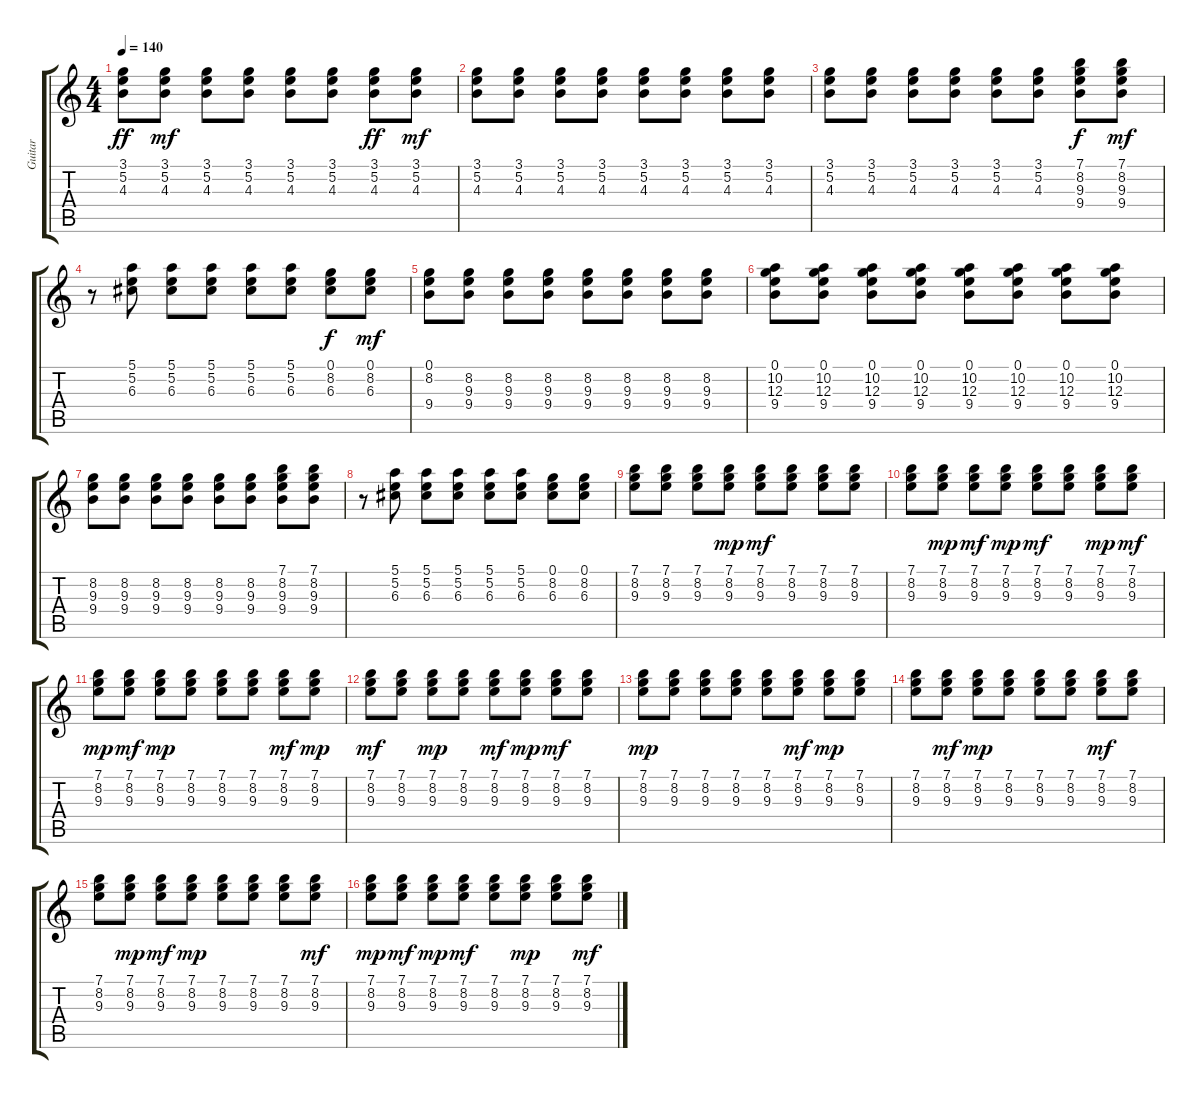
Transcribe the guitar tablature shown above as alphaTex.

\track ("Guitar" "Guitar") {instrument electricguitarclean}
\staff {score tabs}
\tuning (E4 B3 G3 D3 A2 E2) {hide}
\ts (4 4)
\tempo 140
\clef g2
\ks c
(3.1 5.2 4.3).8{dy ff} (3.1 5.2 4.3).8{dy mf} (3.1 5.2 4.3).8 (3.1 5.2 4.3).8 (3.1 5.2 4.3).8 (3.1 5.2 4.3).8 (3.1 5.2 4.3).8{dy ff} (3.1 5.2 4.3).8{dy mf} |
(3.1 5.2 4.3).8 (3.1 5.2 4.3).8 (3.1 5.2 4.3).8 (3.1 5.2 4.3).8 (3.1 5.2 4.3).8 (3.1 5.2 4.3).8 (3.1 5.2 4.3).8 (3.1 5.2 4.3).8 |
(3.1 5.2 4.3).8 (3.1 5.2 4.3).8 (3.1 5.2 4.3).8 (3.1 5.2 4.3).8 (3.1 5.2 4.3).8 (3.1 5.2 4.3).8 (7.1 8.2 9.3 9.4).8{dy f} (7.1 8.2 9.3 9.4).8{dy mf} |
r.8 (5.1 5.2 6.3).8 (5.1 5.2 6.3).8 (5.1 5.2 6.3).8 (5.1 5.2 6.3).8 (5.1 5.2 6.3).8 (0.1 8.2 6.3).8{dy f} (0.1 8.2 6.3).8{dy mf} |
(0.1 8.2 9.4).8 (8.2 9.3 9.4).8 (8.2 9.3 9.4).8 (8.2 9.3 9.4).8 (8.2 9.3 9.4).8 (8.2 9.3 9.4).8 (8.2 9.3 9.4).8 (8.2 9.3 9.4).8 |
(0.1 10.2 12.3 9.4).8 (0.1 10.2 12.3 9.4).8 (0.1 10.2 12.3 9.4).8 (0.1 10.2 12.3 9.4).8 (0.1 10.2 12.3 9.4).8 (0.1 10.2 12.3 9.4).8 (0.1 10.2 12.3 9.4).8 (0.1 10.2 12.3 9.4).8 |
(8.2 9.3 9.4).8 (8.2 9.3 9.4).8 (8.2 9.3 9.4).8 (8.2 9.3 9.4).8 (8.2 9.3 9.4).8 (8.2 9.3 9.4).8 (7.1 8.2 9.3 9.4).8 (7.1 8.2 9.3 9.4).8 |
r.8 (5.1 5.2 6.3).8 (5.1 5.2 6.3).8 (5.1 5.2 6.3).8 (5.1 5.2 6.3).8 (5.1 5.2 6.3).8 (0.1 8.2 6.3).8 (0.1 8.2 6.3).8 |
(7.1 8.2 9.3).8 (7.1 8.2 9.3).8 (7.1 8.2 9.3).8 (7.1 8.2 9.3).8{dy mp} (7.1 8.2 9.3).8{dy mf} (7.1 8.2 9.3).8 (7.1 8.2 9.3).8 (7.1 8.2 9.3).8 |
(7.1 8.2 9.3).8 (7.1 8.2 9.3).8{dy mp} (7.1 8.2 9.3).8{dy mf} (7.1 8.2 9.3).8{dy mp} (7.1 8.2 9.3).8{dy mf} (7.1 8.2 9.3).8 (7.1 8.2 9.3).8{dy mp} (7.1 8.2 9.3).8{dy mf} |
(7.1 8.2 9.3).8{dy mp} (7.1 8.2 9.3).8{dy mf} (7.1 8.2 9.3).8{dy mp} (7.1 8.2 9.3).8 (7.1 8.2 9.3).8 (7.1 8.2 9.3).8 (7.1 8.2 9.3).8{dy mf} (7.1 8.2 9.3).8{dy mp} |
(7.1 8.2 9.3).8{dy mf} (7.1 8.2 9.3).8 (7.1 8.2 9.3).8{dy mp} (7.1 8.2 9.3).8 (7.1 8.2 9.3).8{dy mf} (7.1 8.2 9.3).8{dy mp} (7.1 8.2 9.3).8{dy mf} (7.1 8.2 9.3).8 |
(7.1 8.2 9.3).8{dy mp} (7.1 8.2 9.3).8 (7.1 8.2 9.3).8 (7.1 8.2 9.3).8 (7.1 8.2 9.3).8 (7.1 8.2 9.3).8{dy mf} (7.1 8.2 9.3).8{dy mp} (7.1 8.2 9.3).8 |
(7.1 8.2 9.3).8 (7.1 8.2 9.3).8{dy mf} (7.1 8.2 9.3).8{dy mp} (7.1 8.2 9.3).8 (7.1 8.2 9.3).8 (7.1 8.2 9.3).8 (7.1 8.2 9.3).8{dy mf} (7.1 8.2 9.3).8 |
(7.1 8.2 9.3).8 (7.1 8.2 9.3).8{dy mp} (7.1 8.2 9.3).8{dy mf} (7.1 8.2 9.3).8{dy mp} (7.1 8.2 9.3).8 (7.1 8.2 9.3).8 (7.1 8.2 9.3).8 (7.1 8.2 9.3).8{dy mf} |
(7.1 8.2 9.3).8{dy mp} (7.1 8.2 9.3).8{dy mf} (7.1 8.2 9.3).8{dy mp} (7.1 8.2 9.3).8{dy mf} (7.1 8.2 9.3).8 (7.1 8.2 9.3).8{dy mp} (7.1 8.2 9.3).8 (7.1 8.2 9.3).8{dy mf}
